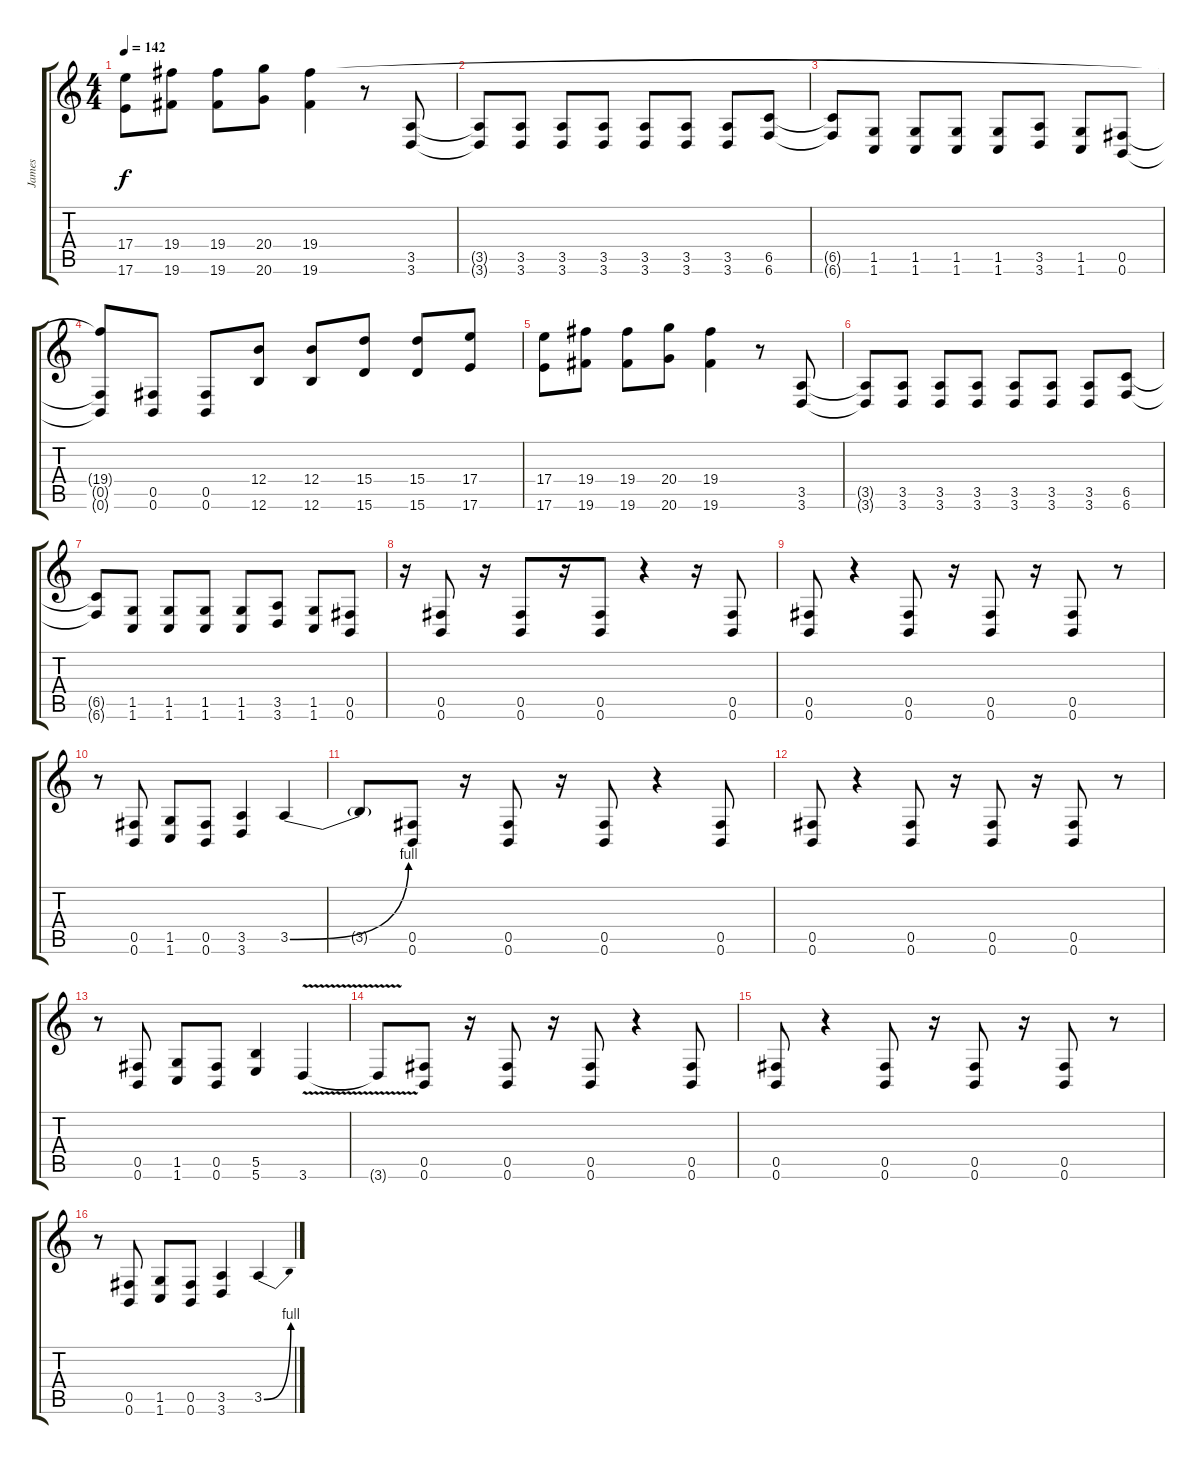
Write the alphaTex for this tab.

\track ("James" "James") {instrument distortionguitar}
\staff {score tabs}
\tuning (C4 Ab3 E3 B2 Gb2 B1) {hide}
\ts (4 4)
\tempo 142
\clef g2
\ks c
(17.4 17.6).8{dy f} (19.4 19.6).8 (19.4 19.6).8 (20.4 20.6).8 (19.4 19.6).4 r.8 (3.5 3.6).8 |
(3.5{t} 3.6{t}).8 (3.5 3.6).8 (3.5 3.6).8 (3.5 3.6).8 (3.5 3.6).8 (3.5 3.6).8 (3.5 3.6).8 (6.5 6.6).8 |
(6.5{t} 6.6{t}).8 (1.5 1.6).8 (1.5 1.6).8 (1.5 1.6).8 (1.5 1.6).8 (3.5 3.6).8 (1.5 1.6).8 (0.5 0.6).8 |
(19.4{t} 0.5{t} 0.6{t}).8 (0.5 0.6).8 (0.5 0.6).8 (12.4 12.6).8 (12.4 12.6).8 (15.4 15.6).8 (15.4 15.6).8 (17.4 17.6).8 |
(17.4 17.6).8 (19.4 19.6).8 (19.4 19.6).8 (20.4 20.6).8 (19.4 19.6).4 r.8 (3.5 3.6).8 |
(3.5{t} 3.6{t}).8 (3.5 3.6).8 (3.5 3.6).8 (3.5 3.6).8 (3.5 3.6).8 (3.5 3.6).8 (3.5 3.6).8 (6.5 6.6).8 |
(6.5{t} 6.6{t}).8 (1.5 1.6).8 (1.5 1.6).8 (1.5 1.6).8 (1.5 1.6).8 (3.5 3.6).8 (1.5 1.6).8 (0.5 0.6).8 |
r.16 (0.5 0.6).8 r.16 (0.5 0.6).8 r.16 (0.5 0.6).8 r.4 r.16 (0.5 0.6).8 |
(0.5 0.6).8 r.4 (0.5 0.6).8 r.16 (0.5 0.6).8 r.16 (0.5 0.6).8 r.8 |
r.8 (0.5 0.6).8 (1.5 1.6).8 (0.5 0.6).8 (3.5 3.6).4 3.5{be (bend 0 0 60 4)}.4 |
3.5{t}.8 (0.5 0.6).8 r.16 (0.5 0.6).8 r.16 (0.5 0.6).8 r.4 (0.5 0.6).8 |
(0.5 0.6).8 r.4 (0.5 0.6).8 r.16 (0.5 0.6).8 r.16 (0.5 0.6).8 r.8 |
r.8 (0.5 0.6).8 (1.5 1.6).8 (0.5 0.6).8 (5.5 5.6).4 3.6{v}.4 |
3.6{t}.8 (0.5 0.6).8 r.16 (0.5 0.6).8 r.16 (0.5 0.6).8 r.4 (0.5 0.6).8 |
(0.5 0.6).8 r.4 (0.5 0.6).8 r.16 (0.5 0.6).8 r.16 (0.5 0.6).8 r.8 |
r.8 (0.5 0.6).8 (1.5 1.6).8 (0.5 0.6).8 (3.5 3.6).4 3.5{be (bend 0 0 60 4)}.4
